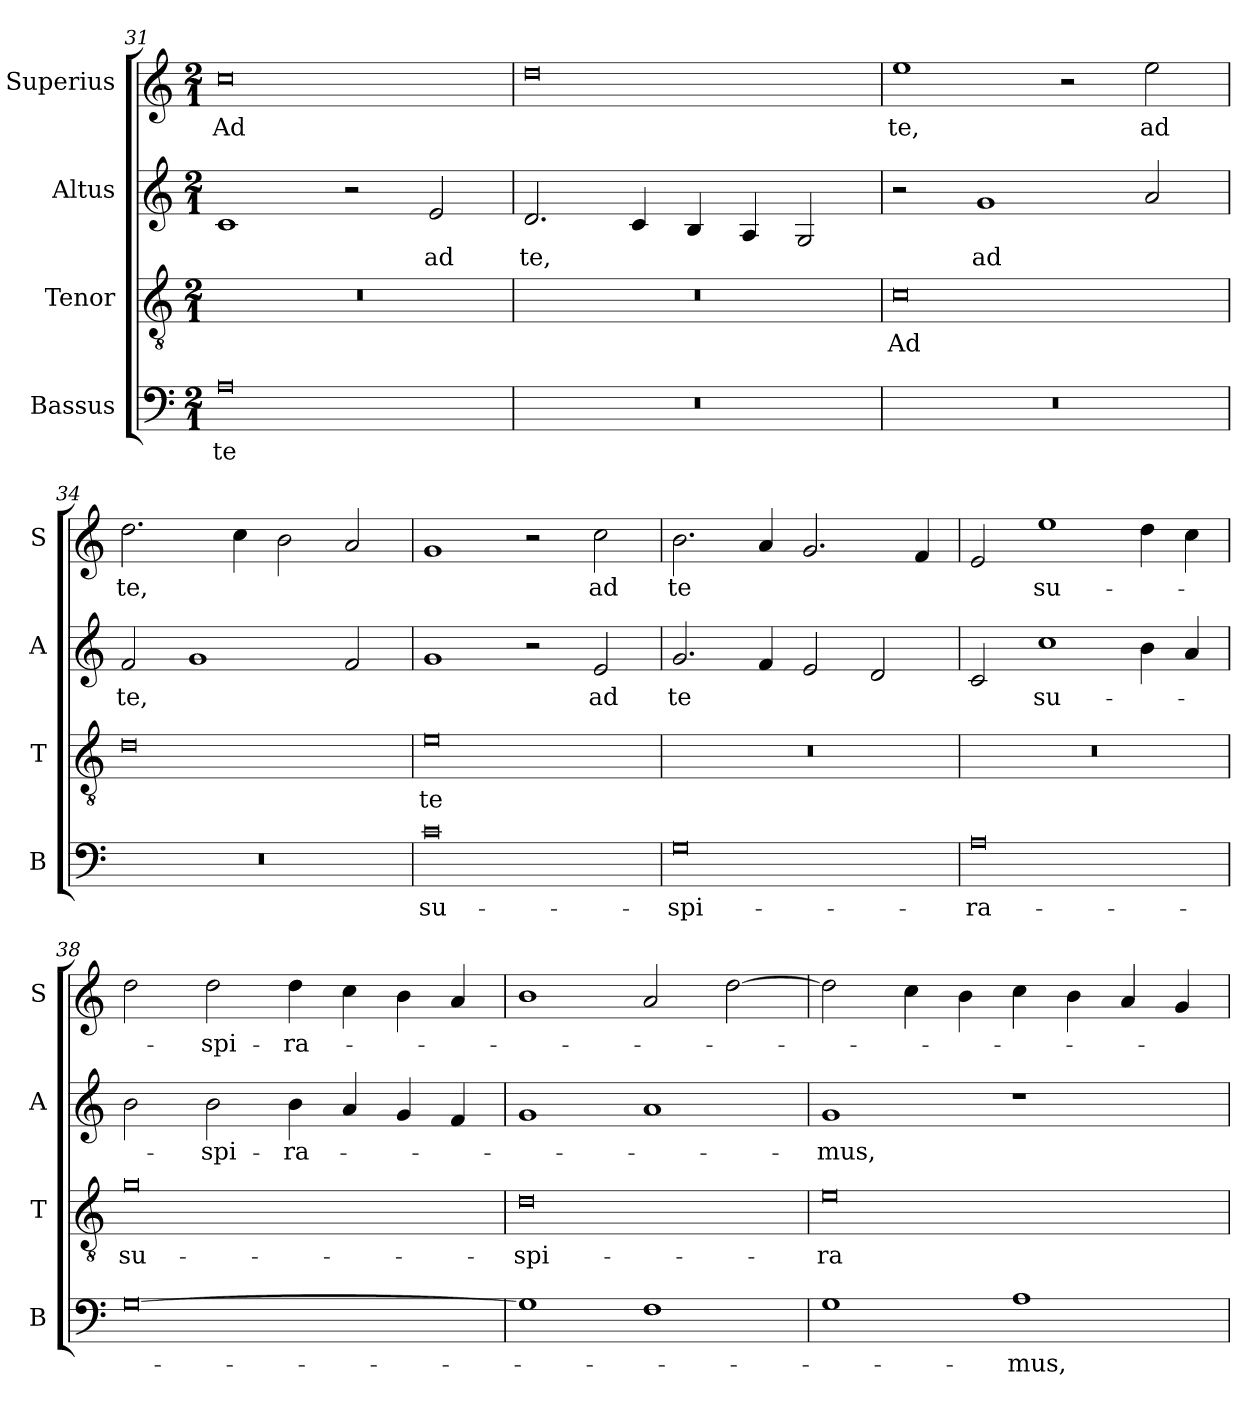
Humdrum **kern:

**kern	**text	**kern	**text	**kern	**text	**kern	**text
*part4	*part4	*part3	*part3	*part2	*part2	*part1	*part1
*staff4	*staff4	*staff3	*staff3	*staff2	*staff2	*staff1	*staff1
*I"Bassus	*	*I"Tenor	*	*I"Altus	*	*I"Superius	*
*I'B	*	*I'T	*	*I'A	*	*I'S	*
*clefF4	*	*clefGv2	*	*clefG2	*	*clefG2	*
*k[]	*	*k[]	*	*k[]	*	*k[]	*
*C:	*	*C:	*	*C:	*	*C:	*
*M2/1	*	*M2/1	*	*M2/1	*	*M2/1	*
=31	=31	=31	=31	=31	=31	=31	=31
0A	te	0r	.	1c	.	0cc	Ad
.	.	.	.	2r	.	.	.
.	.	.	.	2e	ad	.	.
=32	=32	=32	=32	=32	=32	=32	=32
0r	.	0r	.	2.d	te,	0dd	.
.	.	.	.	4c	.	.	.
.	.	.	.	4B	.	.	.
.	.	.	.	4A	.	.	.
.	.	.	.	2G	.	.	.
=33	=33	=33	=33	=33	=33	=33	=33
0r	.	0c	Ad	2r	.	1ee	te,
.	.	.	.	1g	ad	.	.
.	.	.	.	.	.	2r	.
.	.	.	.	2a	.	2ee	ad
=34	=34	=34	=34	=34	=34	=34	=34
0r	.	0d	.	2f	te,	2.dd	te,
.	.	.	.	1g	.	.	.
.	.	.	.	.	.	4cc	.
.	.	.	.	.	.	2b	.
.	.	.	.	2f	.	2a	.
=35	=35	=35	=35	=35	=35	=35	=35
0c	su-	0e	te	1g	.	1g	.
.	.	.	.	2r	.	2r	.
.	.	.	.	2e	ad	2cc	ad
=36	=36	=36	=36	=36	=36	=36	=36
0G	-spi-	0r	.	2.g	te	2.b	te
.	.	.	.	4f	.	4a	.
.	.	.	.	2e	.	2.g	.
.	.	.	.	2d	.	.	.
.	.	.	.	.	.	4f	.
=37	=37	=37	=37	=37	=37	=37	=37
0A	-ra-	0r	.	2c	.	2e	.
.	.	.	.	1cc	su-	1ee	su-
.	.	.	.	4b	.	4dd	.
.	.	.	.	4a	.	4cc	.
=38	=38	=38	=38	=38	=38	=38	=38
[0G	.	0g	su-	2b	.	2dd	.
.	.	.	.	2b	-spi-	2dd	-spi-
.	.	.	.	4b	-ra-	4dd	-ra-
.	.	.	.	4a	.	4cc	.
.	.	.	.	4g	.	4b	.
.	.	.	.	4f	.	4a	.
=39	=39	=39	=39	=39	=39	=39	=39
1G]	.	0d	-spi-	1g	.	1b	.
1F	.	.	.	1a	.	2a	.
.	.	.	.	.	.	[2dd	.
=40	=40	=40	=40	=40	=40	=40	=40
1G	.	0e	-ra-	1g	-mus,	2dd]	.
.	.	.	.	.	.	4cc	.
.	.	.	.	.	.	4b	.
1A	-mus,	.	.	1r	.	4cc	.
.	.	.	.	.	.	4b	.
.	.	.	.	.	.	4a	.
.	.	.	.	.	.	4g	.
=	=	=	=	=	=	=	=
*-	*-	*-	*-	*-	*-	*-	*-
